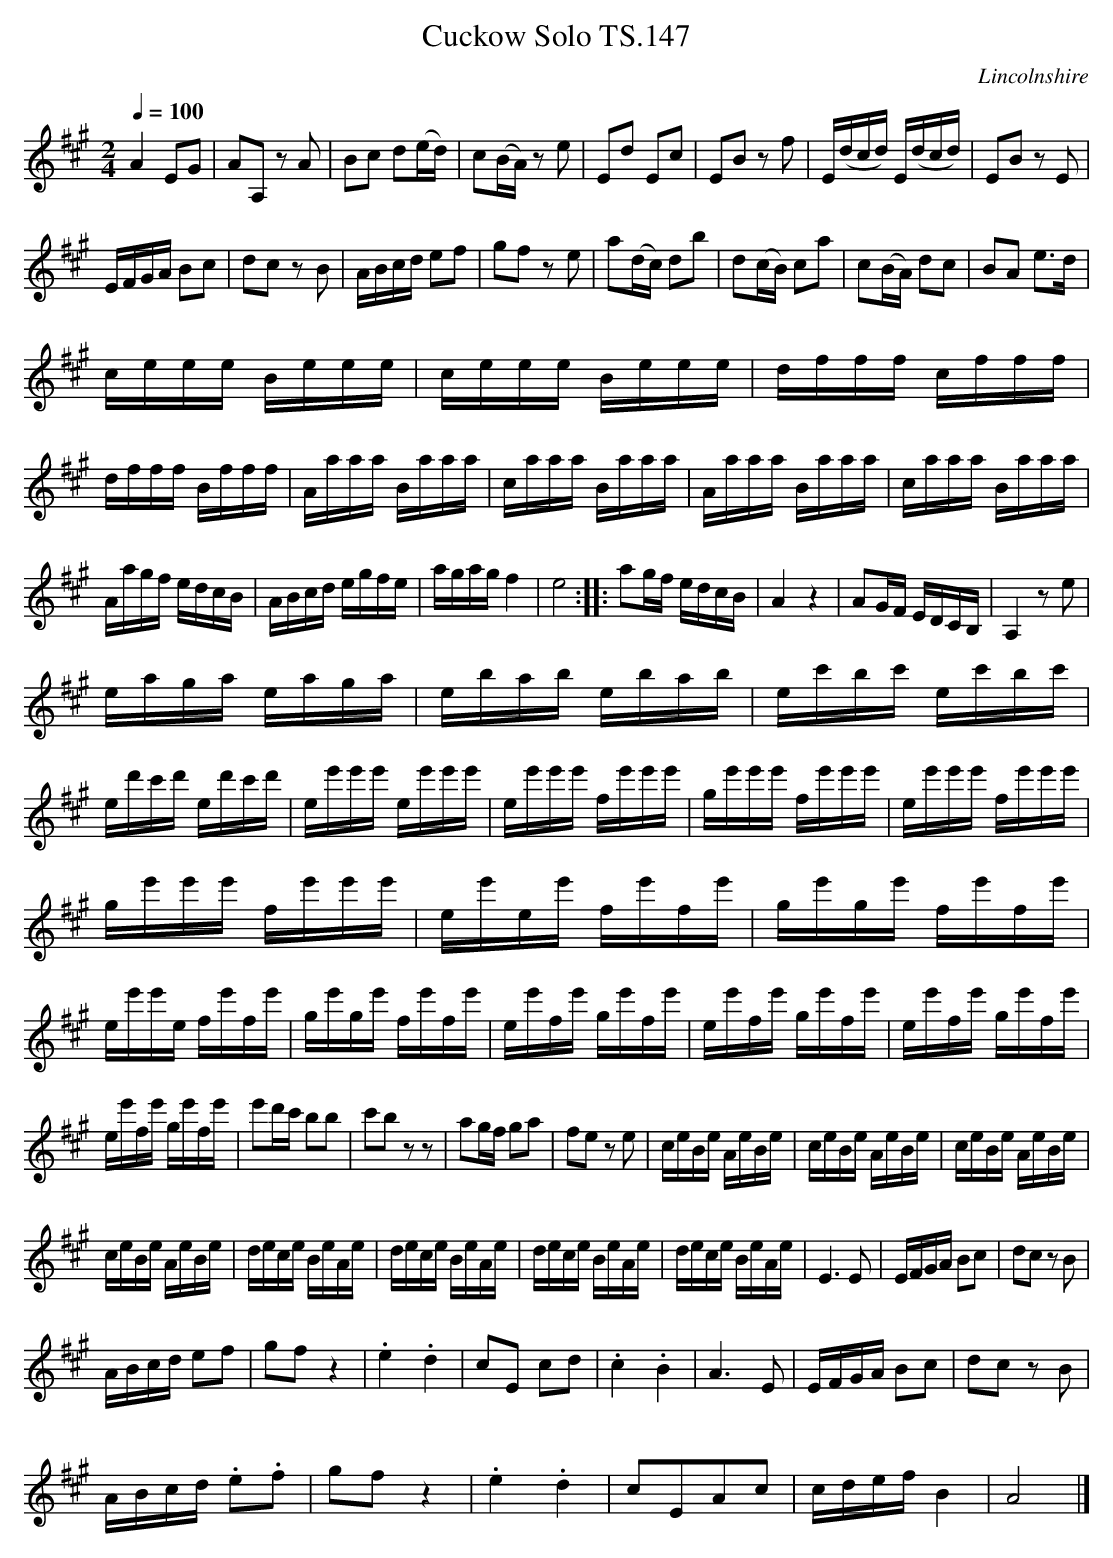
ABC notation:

X:1
T:Cuckow Solo TS.147
L:1/8
M:2/4
O:Lincolnshire
Q:1/4=100
K:A
A2EG|AA,z A|Bc d(e/d/)|c(B/A/)z e|Ed Ec|EBz f|E/(d/c/d/) E/(d/c/d/)|EBz E|!
L:1/16
EFGA B2c2|d2c2 z2B2|ABcd e2f2|g2f2z2 e2|a2(dc) d2b2|d2(cB) c2a2|c2(BA) d2c2|B2A2 e2>d2|!
ceee Beee|ceee Beee|dfff cfff|dfff Bfff|Aaaa Baaa|caaa Baaa|Aaaa Baaa|caaa Baaa|!
Aagf edcB|ABcd egfe|agag f4|e8::a2gf edcB|A4z4|A2GF EDCB,|A,4z2e2|!
eaga eaga|ebab ebab|ec'bc' ec'bc'|ed'c'd' ed'c'd'|ee'e'e' ee'e'e'|ee'e'e' fe'e'e'|ge'e'e' fe'e'e'|ee'e'e' fe'e'e'|!
ge'e'e' fe'e'e'|ee'ee' fe'fe'|ge'ge' fe'fe'|ee'e'e fe'fe'|ge'ge' fe'fe'|ee'fe' ge'fe'|ee'fe' ge'fe'|ee'fe' ge'fe'|!
ee'fe' ge'fe'|e'2d'c' b2b2|c'2b2z2z2|a2gf g2a2|f2e2z2 e2|ceBe AeBe|ceBe AeBe|ceBe AeBe|!
ceBe AeBe|dece BeAe|dece BeAe|dece BeAe|dece BeAe|E6E2|EFGA B2c2|d2c2z2 B2|!
ABcd e2f2|g2f2z4|.e4.d4|c2E2 c2d2|.c4.B4|A6E2|EFGA B2c2|d2c2z2 B2|!
ABcd .e2.f2|g2f2 z4|.e4.d4|c2E2A2c2|cdefB4|A8|]
